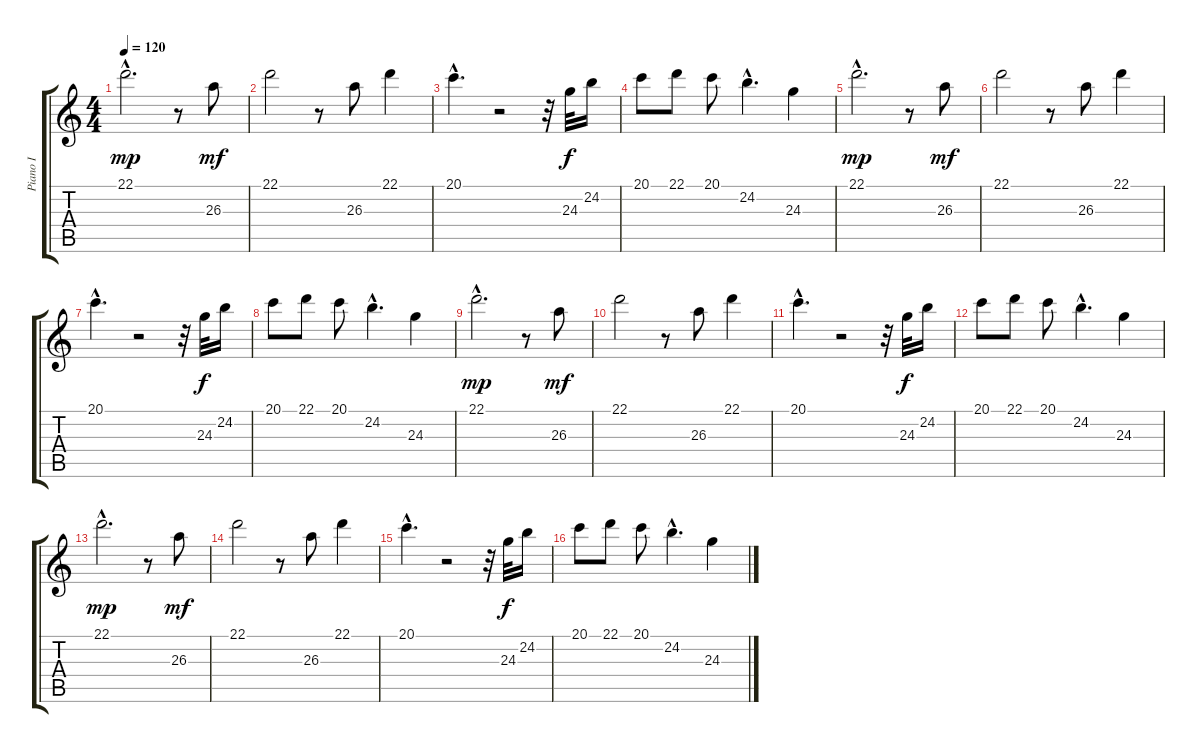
\track ("Piano I" "Piano I") {instrument acousticgrandpiano}
\staff {score tabs}
\tuning (E4 B3 G3 D3 A2 E2) {hide}
\ts (4 4)
\tempo 120
\clef g2
\ks c
22.1{hac}.2{d dy mp} r.8 26.3.8{dy mf} |
22.1.2 r.8 26.3.8 22.1.4 |
20.1{hac}.4{d} r.2 r.32 24.3.32{dy f} 24.2.16 |
20.1.8 22.1.8 20.1.8 24.2{hac}.4{d} 24.3.4 |
22.1{hac}.2{d dy mp} r.8 26.3.8{dy mf} |
22.1.2 r.8 26.3.8 22.1.4 |
20.1{hac}.4{d} r.2 r.32 24.3.32{dy f} 24.2.16 |
20.1.8 22.1.8 20.1.8 24.2{hac}.4{d} 24.3.4 |
22.1{hac}.2{d dy mp} r.8 26.3.8{dy mf} |
22.1.2 r.8 26.3.8 22.1.4 |
20.1{hac}.4{d} r.2 r.32 24.3.32{dy f} 24.2.16 |
20.1.8 22.1.8 20.1.8 24.2{hac}.4{d} 24.3.4 |
22.1{hac}.2{d dy mp} r.8 26.3.8{dy mf} |
22.1.2 r.8 26.3.8 22.1.4 |
20.1{hac}.4{d} r.2 r.32 24.3.32{dy f} 24.2.16 |
20.1.8 22.1.8 20.1.8 24.2{hac}.4{d} 24.3.4
